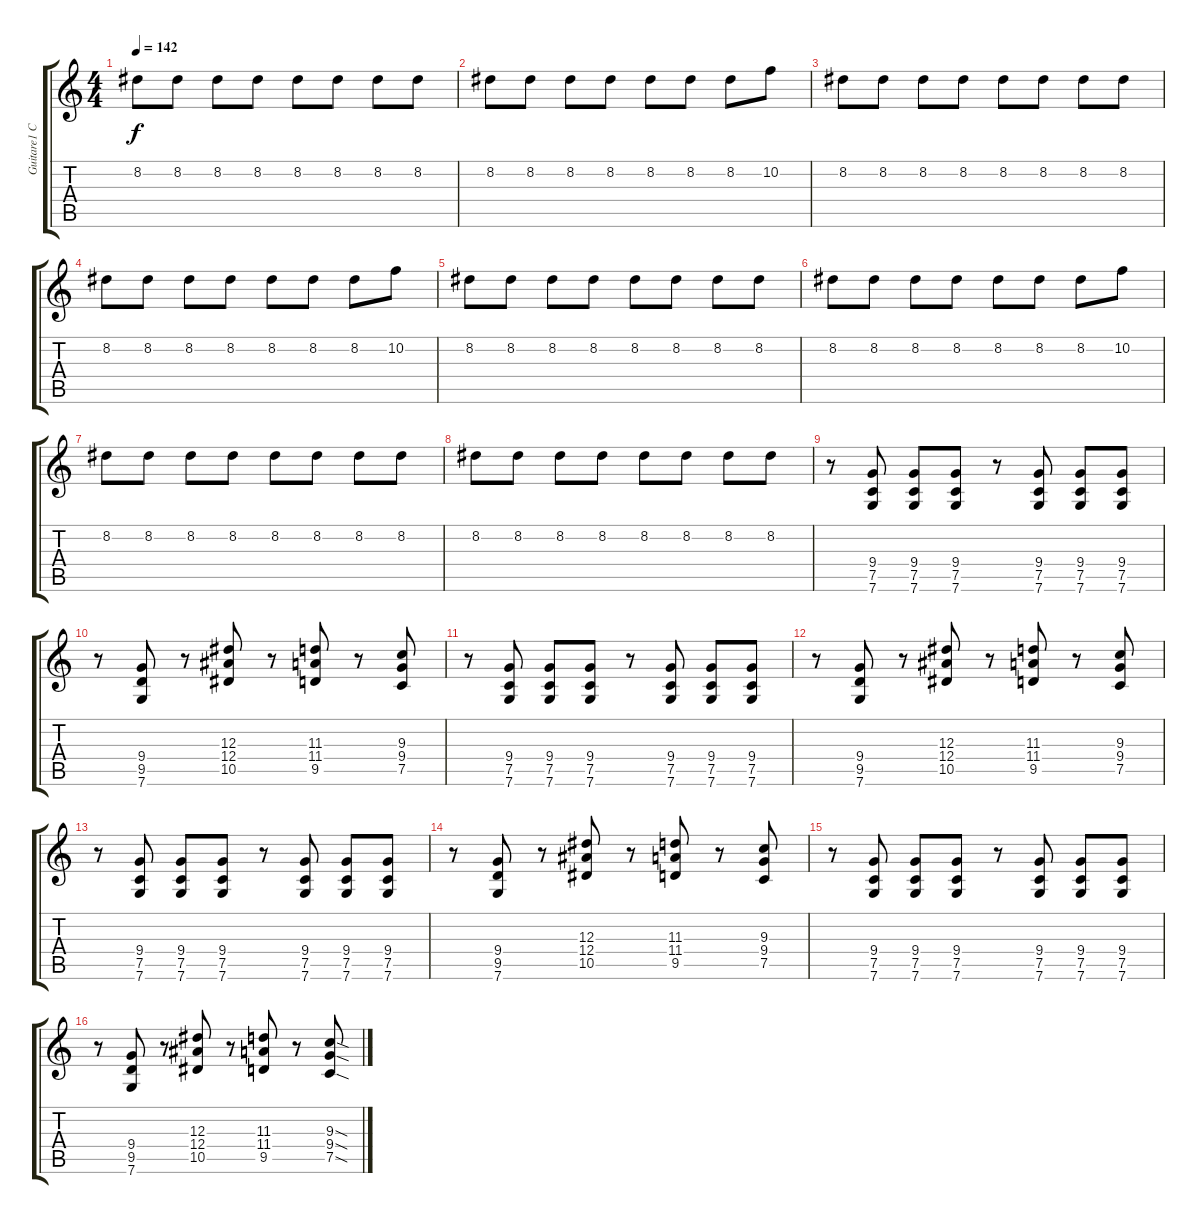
\track ("Guitare1 C 121" "Guitare1 C") {instrument overdrivenguitar}
\staff {score tabs}
\tuning (C4 G3 Eb3 Bb2 F2 C2) {hide}
\ts (4 4)
\tempo 142
\clef g2
\ks c
8.2.8{dy f} 8.2.8 8.2.8 8.2.8 8.2.8 8.2.8 8.2.8 8.2.8 |
8.2.8 8.2.8 8.2.8 8.2.8 8.2.8 8.2.8 8.2.8 10.2.8 |
8.2.8 8.2.8 8.2.8 8.2.8 8.2.8 8.2.8 8.2.8 8.2.8 |
8.2.8 8.2.8 8.2.8 8.2.8 8.2.8 8.2.8 8.2.8 10.2.8 |
8.2.8 8.2.8 8.2.8 8.2.8 8.2.8 8.2.8 8.2.8 8.2.8 |
8.2.8 8.2.8 8.2.8 8.2.8 8.2.8 8.2.8 8.2.8 10.2.8 |
8.2.8 8.2.8 8.2.8 8.2.8 8.2.8 8.2.8 8.2.8 8.2.8 |
8.2.8 8.2.8 8.2.8 8.2.8 8.2.8 8.2.8 8.2.8 8.2.8 |
r.8 (9.4 7.5 7.6).8 (9.4 7.5 7.6).8 (9.4 7.5 7.6).8 r.8 (9.4 7.5 7.6).8 (9.4 7.5 7.6).8 (9.4 7.5 7.6).8 |
r.8 (9.4 9.5 7.6).8 r.8 (12.3 12.4 10.5).8 r.8 (11.3 11.4 9.5).8 r.8 (9.3 9.4 7.5).8 |
r.8 (9.4 7.5 7.6).8 (9.4 7.5 7.6).8 (9.4 7.5 7.6).8 r.8 (9.4 7.5 7.6).8 (9.4 7.5 7.6).8 (9.4 7.5 7.6).8 |
r.8 (9.4 9.5 7.6).8 r.8 (12.3 12.4 10.5).8 r.8 (11.3 11.4 9.5).8 r.8 (9.3 9.4 7.5).8 |
r.8 (9.4 7.5 7.6).8 (9.4 7.5 7.6).8 (9.4 7.5 7.6).8 r.8 (9.4 7.5 7.6).8 (9.4 7.5 7.6).8 (9.4 7.5 7.6).8 |
r.8 (9.4 9.5 7.6).8 r.8 (12.3 12.4 10.5).8 r.8 (11.3 11.4 9.5).8 r.8 (9.3 9.4 7.5).8 |
r.8 (9.4 7.5 7.6).8 (9.4 7.5 7.6).8 (9.4 7.5 7.6).8 r.8 (9.4 7.5 7.6).8 (9.4 7.5 7.6).8 (9.4 7.5 7.6).8 |
r.8 (9.4 9.5 7.6).8 r.8 (12.3 12.4 10.5).8 r.8 (11.3 11.4 9.5).8 r.8 (9.3{sod} 9.4{sod} 7.5{sod}).8
